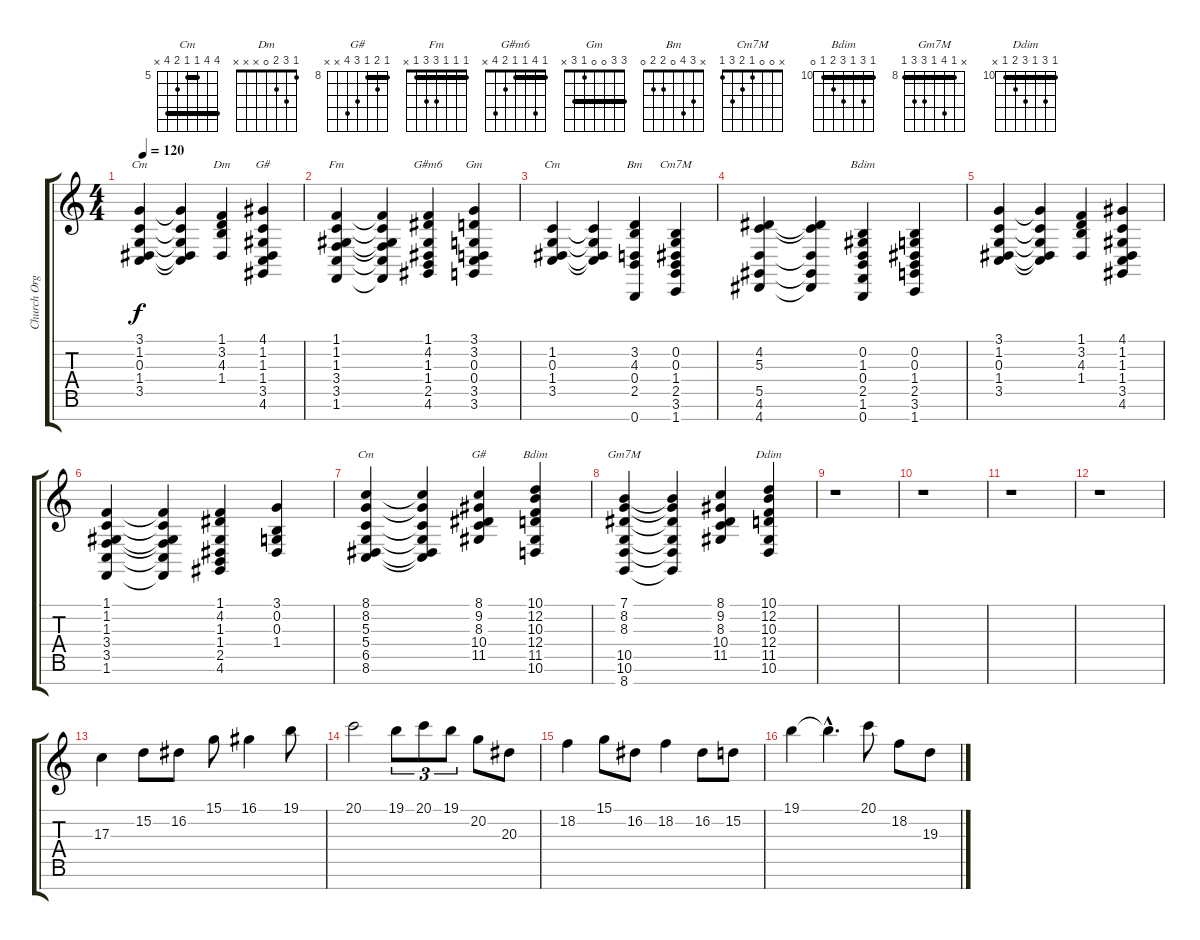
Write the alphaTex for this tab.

\track ("Church Organ, Strings" "Church Org") {instrument churchorgan}
\staff {score tabs}
\tuning (E4 B3 G3 D3 A2 E2 B1) {hide}
\chord ("Cm" 3 1 0 1 3 x x)
\chord ("Dm" 1 3 2 0 x x x)
\chord ("G#" 4 1 1 1 3 4 x) {barre 1}
\chord ("Fm" 1 1 1 3 3 1 x) {barre 1}
\chord ("G#m6" 1 4 1 1 2 4 x) {barre 1}
\chord ("Gm" 3 3 0 0 1 3 x) {barre 3}
\chord ("Cm" x x 0 1 3 3 1)
\chord ("Bm" x 3 4 0 2 2 0)
\chord ("Cm7M" x 0 0 1 2 3 1)
\chord ("Bdim" 1 0 1 0 2 1 0)
\chord ("Cm" 8 8 5 5 6 8 x) {firstfret 5 barre (5 8)}
\chord ("G#" 8 9 8 10 11 x x) {firstfret 8 barre 8}
\chord ("Bdim" 10 12 10 12 11 10 0) {firstfret 10 barre 10}
\chord ("Gm7M" x 8 11 8 10 10 8) {firstfret 8 barre 8}
\chord ("Ddim" 10 12 10 12 11 10 x) {firstfret 10 barre 10}
\ts (4 4)
\tempo 120
\clef g2
\ks c
(3.1 1.2 0.3 1.4 3.5).4{ch "Cm" dy f instrument churchorgan} (3.1{t} 1.2{t} 0.3{t} 1.4{t} 3.5{t}).4 (1.1 3.2 4.3 1.4).4{ch "Dm"} (4.1 1.2 1.3 1.4 3.5 4.6).4{ch "G#"} |
(1.1 1.2 1.3 3.4 3.5 1.6).4{ch "Fm"} (1.1{t} 1.2{t} 1.3{t} 3.4{t} 3.5{t} 1.6{t}).4 (1.1 4.2 1.3 1.4 2.5 4.6).4{ch "G#m6"} (3.1 3.2 0.3 0.4 3.5 3.6).4{ch "Gm"} |
(1.2 0.3 1.4 3.5).4{ch "Cm"} (1.2{t} 0.3{t} 1.4{t} 3.5{t}).4 (3.2 4.3 0.4 2.5 0.7).4{ch "Bm"} (0.2 0.3 1.4 2.5 3.6 1.7).4{ch "Cm7M"} |
(4.2 5.3 5.5 4.6 4.7).4 (4.2{t} 5.3{t} 5.5{t} 4.6{t} 4.7{t}).4 (0.2 1.3 0.4 2.5 1.6 0.7).4{ch "Bdim"} (0.2 0.3 1.4 2.5 3.6 1.7).4 |
(3.1 1.2 0.3 1.4 3.5).4 (3.1{t} 1.2{t} 0.3{t} 1.4{t} 3.5{t}).4 (1.1 3.2 4.3 1.4).4 (4.1 1.2 1.3 1.4 3.5 4.6).4 |
(1.1 1.2 1.3 3.4 3.5 1.6).4 (1.1{t} 1.2{t} 1.3{t} 3.4{t} 3.5{t} 1.6{t}).4 (1.1 4.2 1.3 1.4 2.5 4.6).4 (3.1 0.2 0.3 1.4).4 |
(8.1 8.2 5.3 5.4 6.5 8.6).4{ch "Cm"} (8.1{t} 8.2{t} 5.3{t} 5.4{t} 6.5{t} 8.6{t}).4 (8.1 9.2 8.3 10.4 11.5).4{ch "G#"} (10.1 12.2 10.3 12.4 11.5 10.6).4{ch "Bdim"} |
(7.1 8.2 8.3 10.5 10.6 8.7).4{ch "Gm7M"} (7.1{t} 8.2{t} 8.3{t} 10.5{t} 10.6{t} 8.7{t}).4 (8.1 9.2 8.3 10.4 11.5).4 (10.1 12.2 10.3 12.4 11.5 10.6).4{ch "Ddim"} |
r.1 |
r.1 |
r.1 |
r.1 |
17.3.4 15.2.8 16.2.8 15.1.8 16.1.4 19.1.8 |
20.1.2 19.1.8{tu (3 2)} 20.1.8{tu (3 2)} 19.1.8{tu (3 2)} 20.2.8 20.3.8 |
18.2.4 15.1.8 16.2.8 18.2.4 16.2.8 15.2.8 |
19.1.4 19.1{hac t}.4{d} 20.1.8 18.2.8 19.3.8
